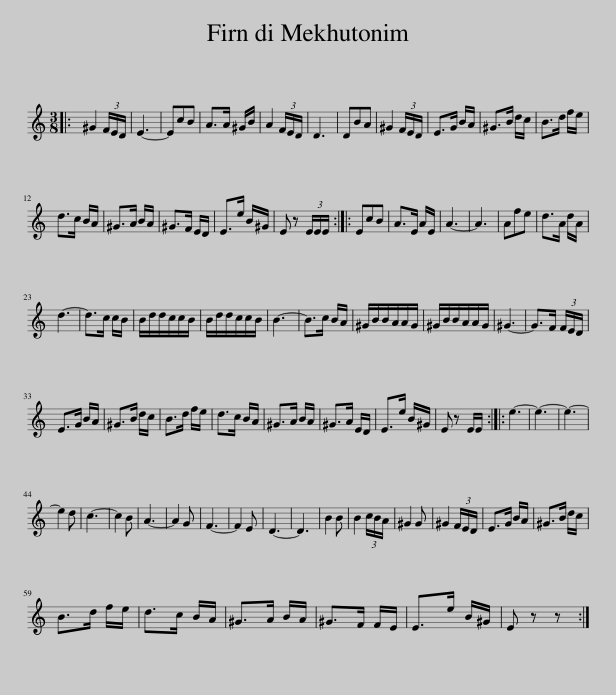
X:1
L:1/8
M:3/8
I:linebreak $
K:C
V:1 treble
V:1
|: ^G2 (3F/E/D/ | E3- | EcB | A>A ^G/B/ | A2 (3F/E/D/ | %5
 D3 | DBA | ^G2 (3F/E/D/ | E>G B/A/ | ^G>B d/c/ | %10
 B>d f/e/ |$ d>c B/A/ | ^G>A B/A/ | ^G>F E/D/ | E>e B/^G/ | %15
 E z (3E/E/E/ :: EcB | A>E A/E/ | A3- | A3 | %20
 Afe | d>A d/A/ |$ d3- | d>c c/B/ | B/d/d/c/c/B/ | %25
 B/d/d/c/c/B/ | B3- | B>c B/A/ | ^G/B/B/A/A/G/ | ^G/B/B/A/A/G/ | %30
 ^G3- | G>F (3F/E/D/ |$ E>G B/A/ | ^G>B d/c/ | B>d f/e/ | %35
 d>c B/A/ | ^G>A B/A/ | ^G>A E/D/ | E>e B/^G/ | E z E/E/ :: %40
 e3- | e3- | e3- |$ e2 d | c3- | %45
 c2 B | A3- | A2 G | F3- | F2 E | %50
 D3- | D3 | B2 B | B2 (3c/B/A/ | ^G2 G | %55
 ^G2 (3F/E/D/ | E>G B/A/ | ^G>B d/c/ |$ B>d f/e/ | d>c B/A/ | %60
 ^G>A B/A/ | ^G>F F/E/ | E>e B/^G/ | E z z :| %64
